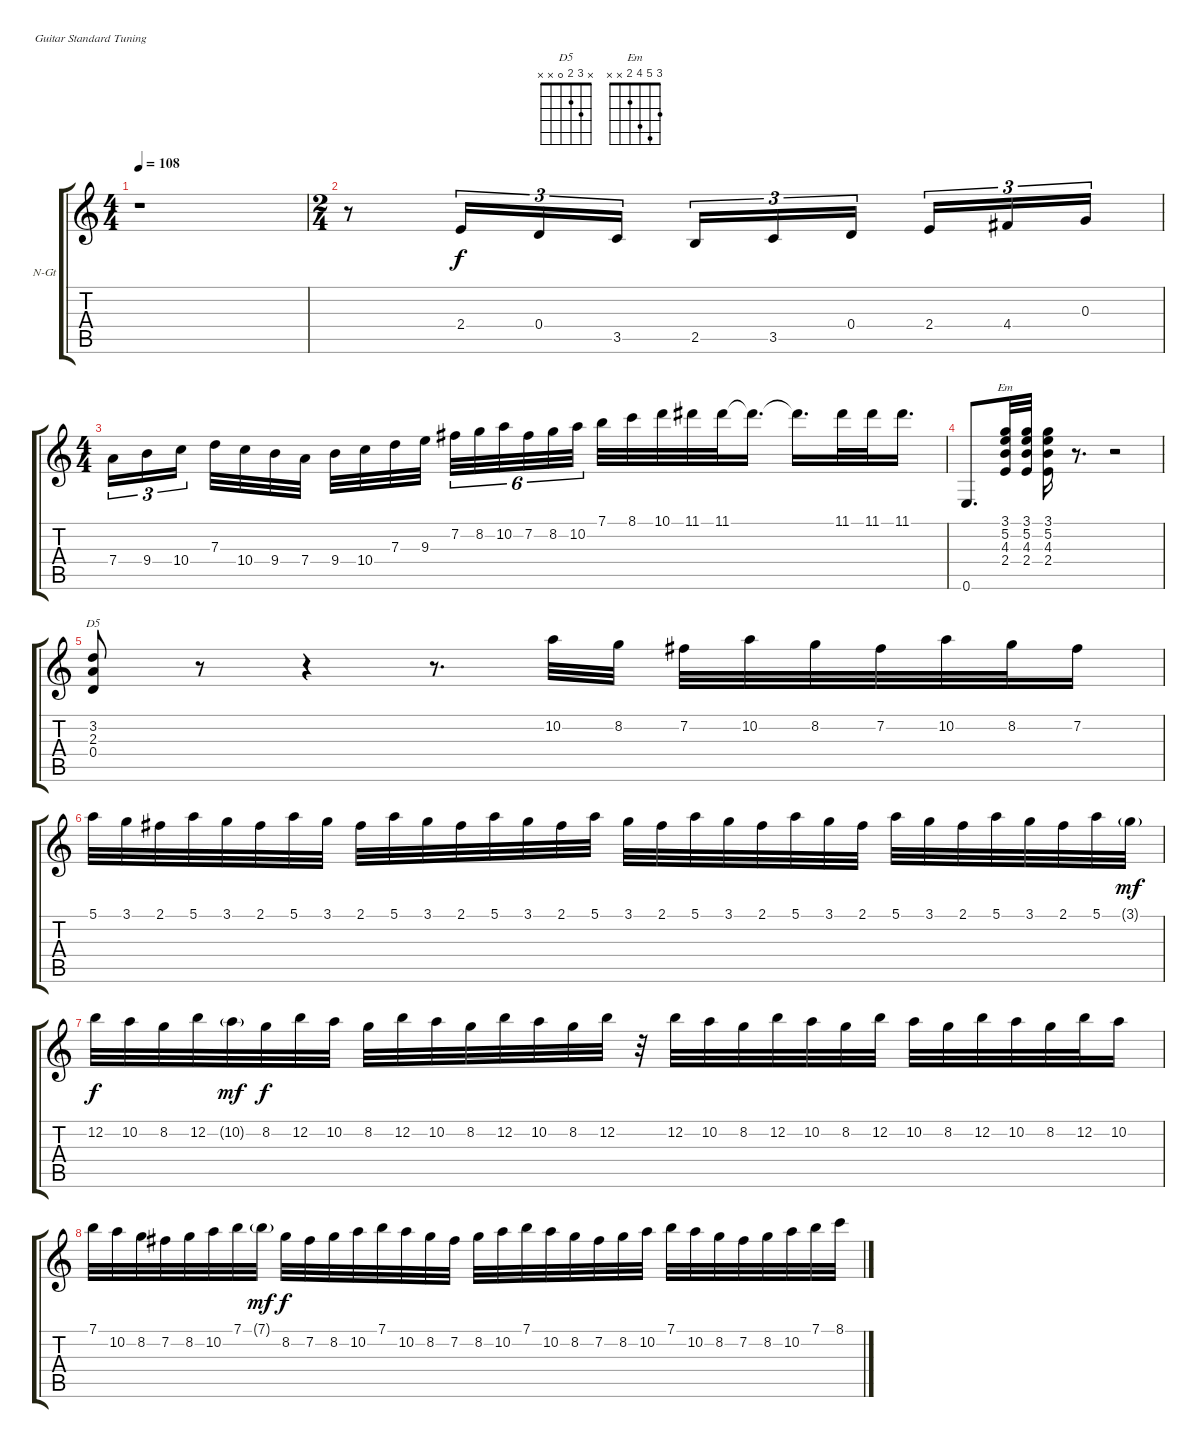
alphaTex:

\bracketExtendMode groupsimilarinstruments
\firstSystemTrackNameOrientation horizontal
\otherSystemsTrackNameOrientation horizontal
\track ("Al Di Meola" "N-Gt") {instrument acousticguitarnylon}
\staff {score tabs}
\tuning (E4 B3 G3 D3 A2 E2)
\chord ("D5" x 3 2 0 x x) {showfingering false}
\chord ("Em" 3 5 4 2 x x) {showfingering false}
\ts (4 4)
\tempo 108
\clef g2
\ks c
r.1{dy f} |
\ts (2 4)
\beaming (8 2 2)
r.8 2.4.16{tu (3 2)} 0.4.16{tu (3 2)} 3.5.16{tu (3 2)} 2.5.16{tu (3 2)} 3.5.16{tu (3 2)} 0.4.16{tu (3 2)} 2.4.16{tu (3 2)} 4.4.16{tu (3 2)} 0.3.16{tu (3 2)} |
\ts (4 4)
\beaming (8 2 2 2 2)
7.4.16{tu (3 2)} 9.4.16{tu (3 2)} 10.4.16{tu (3 2)} 7.3.32 10.4.32 9.4.32 7.4.32 9.4.32 10.4.32 7.3.32 9.3.32 7.2.32{tu (6 4)} 8.2.32{tu (6 4)} 10.2.32{tu (6 4)} 7.2.32{tu (6 4)} 8.2.32{tu (6 4)} 10.2.32{tu (6 4)} 7.1.32 8.1.32 10.1.32 11.1.32 11.1.32 11.1{t}.16{d} 11.1{t}.16{d} 11.1.32 11.1.32 11.1.16{d} |
0.6.8{d} (3.1 5.2 4.3 2.4).32{ch "Em"} (3.1 5.2 4.3 2.4).32 (3.1 5.2 4.3 2.4).16 r.8{d} r.2 |
(3.2 2.3 0.4).8{ch "D5"} r.8 r.4 r.8{d} 10.2.32 8.2.32 7.2.32 10.2.32 8.2.32 7.2.32 10.2.32 8.2.32 7.2.16 |
5.1.32 3.1.32 2.1.32 5.1.32 3.1.32 2.1.32 5.1.32 3.1.32 2.1.32 5.1.32 3.1.32 2.1.32 5.1.32 3.1.32 2.1.32 5.1.32 3.1.32 2.1.32 5.1.32 3.1.32 2.1.32 5.1.32 3.1.32 2.1.32 5.1.32 3.1.32 2.1.32 5.1.32 3.1.32 2.1.32 5.1.32 3.1{g}.32{dy mf} |
12.2.32{dy f} 10.2.32 8.2.32 12.2.32 10.2{g}.32{dy mf} 8.2.32{dy f} 12.2.32 10.2.32 8.2.32 12.2.32 10.2.32 8.2.32 12.2.32 10.2.32 8.2.32 12.2.32 r.32 12.2.32 10.2.32 8.2.32 12.2.32 10.2.32 8.2.32 12.2.32 10.2.32 8.2.32 12.2.32 10.2.32 8.2.32 12.2.32 10.2.16 |
7.1.32 10.2.32 8.2.32 7.2.32 8.2.32 10.2.32 7.1.32 7.1{g}.32{dy mf} 8.2.32{dy f} 7.2.32 8.2.32 10.2.32 7.1.32 10.2.32 8.2.32 7.2.32 8.2.32 10.2.32 7.1.32 10.2.32 8.2.32 7.2.32 8.2.32 10.2.32 7.1.32 10.2.32 8.2.32 7.2.32 8.2.32 10.2.32 7.1.32 8.1.32
